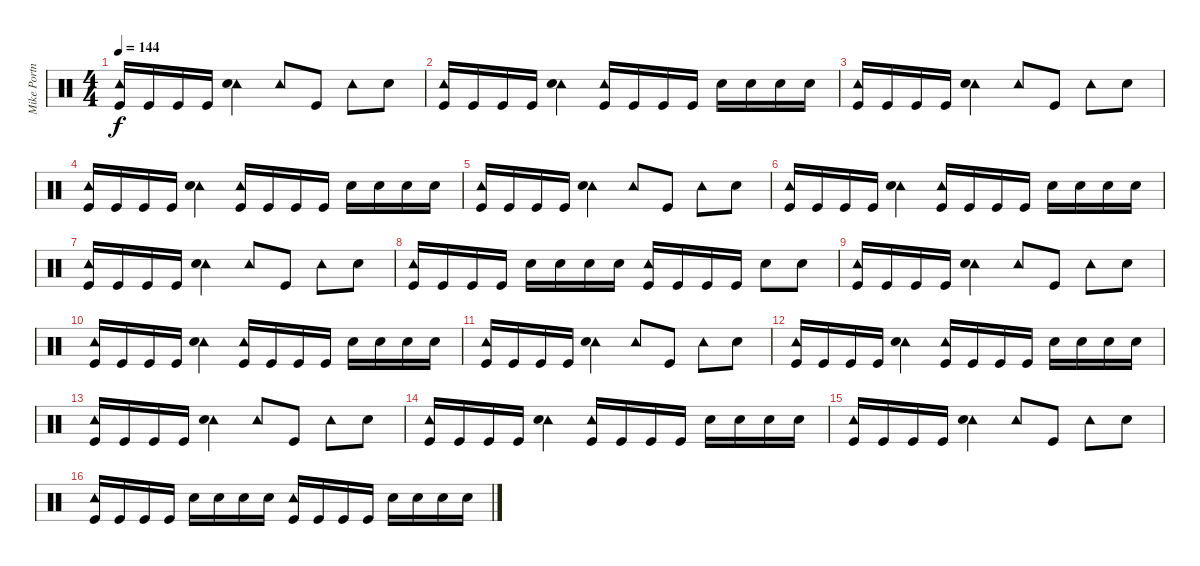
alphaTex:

\track ("Mike Portnoy - drums" "Mike Portn") {instrument percussion}
\staff {score}
\articulation defaults
\ts (4 4)
\tempo 144
\clef neutral
\ks c
("Tambourine (hit)" "Kick (hit)").16{dy f} "Kick (hit)".16 "Kick (hit)".16 "Kick (hit)".16 ("Tambourine (hit)" "Snare (hit) 2").4 "Tambourine (hit)".8 "Kick (hit)".8 "Tambourine (hit)".8 "Snare (hit) 2".8 |
("Tambourine (hit)" "Kick (hit)").16 "Kick (hit)".16 "Kick (hit)".16 "Kick (hit)".16 ("Tambourine (hit)" "Snare (hit) 2").4 ("Tambourine (hit)" "Kick (hit)").16 "Kick (hit)".16 "Kick (hit)".16 "Kick (hit)".16 "Snare (hit) 2".16 "Snare (hit) 2".16 "Snare (hit) 2".16 "Snare (hit) 2".16 |
("Tambourine (hit)" "Kick (hit)").16 "Kick (hit)".16 "Kick (hit)".16 "Kick (hit)".16 ("Tambourine (hit)" "Snare (hit) 2").4 "Tambourine (hit)".8 "Kick (hit)".8 "Tambourine (hit)".8 "Snare (hit) 2".8 |
("Tambourine (hit)" "Kick (hit)").16 "Kick (hit)".16 "Kick (hit)".16 "Kick (hit)".16 ("Tambourine (hit)" "Snare (hit) 2").4 ("Tambourine (hit)" "Kick (hit)").16 "Kick (hit)".16 "Kick (hit)".16 "Kick (hit)".16 "Snare (hit) 2".16 "Snare (hit) 2".16 "Snare (hit) 2".16 "Snare (hit) 2".16 |
("Tambourine (hit)" "Kick (hit)").16 "Kick (hit)".16 "Kick (hit)".16 "Kick (hit)".16 ("Tambourine (hit)" "Snare (hit) 2").4 "Tambourine (hit)".8 "Kick (hit)".8 "Tambourine (hit)".8 "Snare (hit) 2".8 |
("Tambourine (hit)" "Kick (hit)").16 "Kick (hit)".16 "Kick (hit)".16 "Kick (hit)".16 ("Tambourine (hit)" "Snare (hit) 2").4 ("Tambourine (hit)" "Kick (hit)").16 "Kick (hit)".16 "Kick (hit)".16 "Kick (hit)".16 "Snare (hit) 2".16 "Snare (hit) 2".16 "Snare (hit) 2".16 "Snare (hit) 2".16 |
("Tambourine (hit)" "Kick (hit)").16 "Kick (hit)".16 "Kick (hit)".16 "Kick (hit)".16 ("Tambourine (hit)" "Snare (hit) 2").4 "Tambourine (hit)".8 "Kick (hit)".8 "Tambourine (hit)".8 "Snare (hit) 2".8 |
("Tambourine (hit)" "Kick (hit)").16 "Kick (hit)".16 "Kick (hit)".16 "Kick (hit)".16 "Snare (hit) 2".16 "Snare (hit) 2".16 "Snare (hit) 2".16 "Snare (hit) 2".16 ("Tambourine (hit)" "Kick (hit)").16 "Kick (hit)".16 "Kick (hit)".16 "Kick (hit)".16 "Snare (hit) 2".8 "Snare (hit) 2".8 |
("Tambourine (hit)" "Kick (hit)").16 "Kick (hit)".16 "Kick (hit)".16 "Kick (hit)".16 ("Tambourine (hit)" "Snare (hit) 2").4 "Tambourine (hit)".8 "Kick (hit)".8 "Tambourine (hit)".8 "Snare (hit) 2".8 |
("Tambourine (hit)" "Kick (hit)").16 "Kick (hit)".16 "Kick (hit)".16 "Kick (hit)".16 ("Tambourine (hit)" "Snare (hit) 2").4 ("Tambourine (hit)" "Kick (hit)").16 "Kick (hit)".16 "Kick (hit)".16 "Kick (hit)".16 "Snare (hit) 2".16 "Snare (hit) 2".16 "Snare (hit) 2".16 "Snare (hit) 2".16 |
("Tambourine (hit)" "Kick (hit)").16 "Kick (hit)".16 "Kick (hit)".16 "Kick (hit)".16 ("Tambourine (hit)" "Snare (hit) 2").4 "Tambourine (hit)".8 "Kick (hit)".8 "Tambourine (hit)".8 "Snare (hit) 2".8 |
("Tambourine (hit)" "Kick (hit)").16 "Kick (hit)".16 "Kick (hit)".16 "Kick (hit)".16 ("Tambourine (hit)" "Snare (hit) 2").4 ("Tambourine (hit)" "Kick (hit)").16 "Kick (hit)".16 "Kick (hit)".16 "Kick (hit)".16 "Snare (hit) 2".16 "Snare (hit) 2".16 "Snare (hit) 2".16 "Snare (hit) 2".16 |
("Tambourine (hit)" "Kick (hit)").16 "Kick (hit)".16 "Kick (hit)".16 "Kick (hit)".16 ("Tambourine (hit)" "Snare (hit) 2").4 "Tambourine (hit)".8 "Kick (hit)".8 "Tambourine (hit)".8 "Snare (hit) 2".8 |
("Tambourine (hit)" "Kick (hit)").16 "Kick (hit)".16 "Kick (hit)".16 "Kick (hit)".16 ("Tambourine (hit)" "Snare (hit) 2").4 ("Tambourine (hit)" "Kick (hit)").16 "Kick (hit)".16 "Kick (hit)".16 "Kick (hit)".16 "Snare (hit) 2".16 "Snare (hit) 2".16 "Snare (hit) 2".16 "Snare (hit) 2".16 |
("Tambourine (hit)" "Kick (hit)").16 "Kick (hit)".16 "Kick (hit)".16 "Kick (hit)".16 ("Tambourine (hit)" "Snare (hit) 2").4 "Tambourine (hit)".8 "Kick (hit)".8 "Tambourine (hit)".8 "Snare (hit) 2".8 |
("Tambourine (hit)" "Kick (hit)").16 "Kick (hit)".16 "Kick (hit)".16 "Kick (hit)".16 "Snare (hit) 2".16 "Snare (hit) 2".16 "Snare (hit) 2".16 "Snare (hit) 2".16 ("Tambourine (hit)" "Kick (hit)").16 "Kick (hit)".16 "Kick (hit)".16 "Kick (hit)".16 "Snare (hit) 2".16 "Snare (hit) 2".16 "Snare (hit) 2".16 "Snare (hit) 2".16
